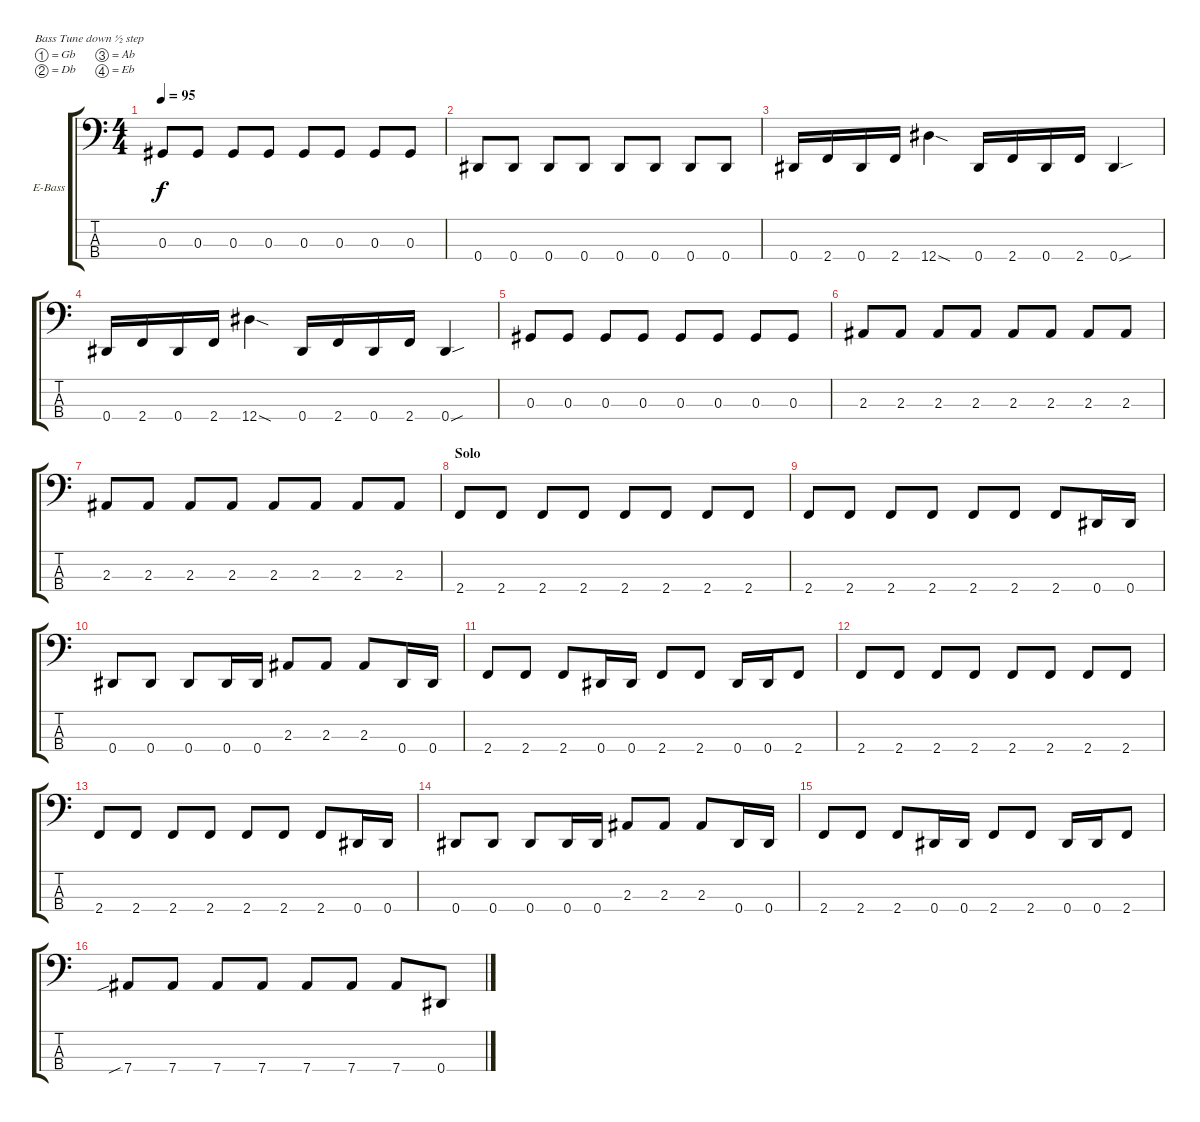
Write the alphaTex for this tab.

\bracketExtendMode groupsimilarinstruments
\firstSystemTrackNameOrientation horizontal
\otherSystemsTrackNameOrientation horizontal
\track ("Bass" "E-Bass") {instrument electricbassfinger}
\staff {score tabs}
\tuning (Gb2 Db2 Ab1 Eb1)
\ts (4 4)
\tempo 95
\clef f4
\ks c
0.3.8{dy f} 0.3.8 0.3.8 0.3.8 0.3.8 0.3.8 0.3.8 0.3.8 |
0.4.8 0.4.8 0.4.8 0.4.8 0.4.8 0.4.8 0.4.8 0.4.8 |
0.4.16 2.4.16 0.4.16 2.4.16 12.4{sod}.4 0.4.16 2.4.16 0.4.16 2.4.16 0.4{sou}.4 |
0.4.16 2.4.16 0.4.16 2.4.16 12.4{sod}.4 0.4.16 2.4.16 0.4.16 2.4.16 0.4{sou}.4 |
0.3.8 0.3.8 0.3.8 0.3.8 0.3.8 0.3.8 0.3.8 0.3.8 |
2.3.8 2.3.8 2.3.8 2.3.8 2.3.8 2.3.8 2.3.8 2.3.8 |
2.3.8 2.3.8 2.3.8 2.3.8 2.3.8 2.3.8 2.3.8 2.3.8 |
\section ("" "Solo")
2.4.8 2.4.8 2.4.8 2.4.8 2.4.8 2.4.8 2.4.8 2.4.8 |
2.4.8 2.4.8 2.4.8 2.4.8 2.4.8 2.4.8 2.4.8 0.4.16 0.4.16 |
0.4.8 0.4.8 0.4.8 0.4.16 0.4.16 2.3.8 2.3.8 2.3.8 0.4.16 0.4.16 |
2.4.8 2.4.8 2.4.8 0.4.16 0.4.16 2.4.8 2.4.8 0.4.16 0.4.16 2.4.8 |
2.4.8 2.4.8 2.4.8 2.4.8 2.4.8 2.4.8 2.4.8 2.4.8 |
2.4.8 2.4.8 2.4.8 2.4.8 2.4.8 2.4.8 2.4.8 0.4.16 0.4.16 |
0.4.8 0.4.8 0.4.8 0.4.16 0.4.16 2.3.8 2.3.8 2.3.8 0.4.16 0.4.16 |
2.4.8 2.4.8 2.4.8 0.4.16 0.4.16 2.4.8 2.4.8 0.4.16 0.4.16 2.4.8 |
7.4{sib}.8 7.4.8 7.4.8 7.4.8 7.4.8 7.4.8 7.4.8 0.4.8
